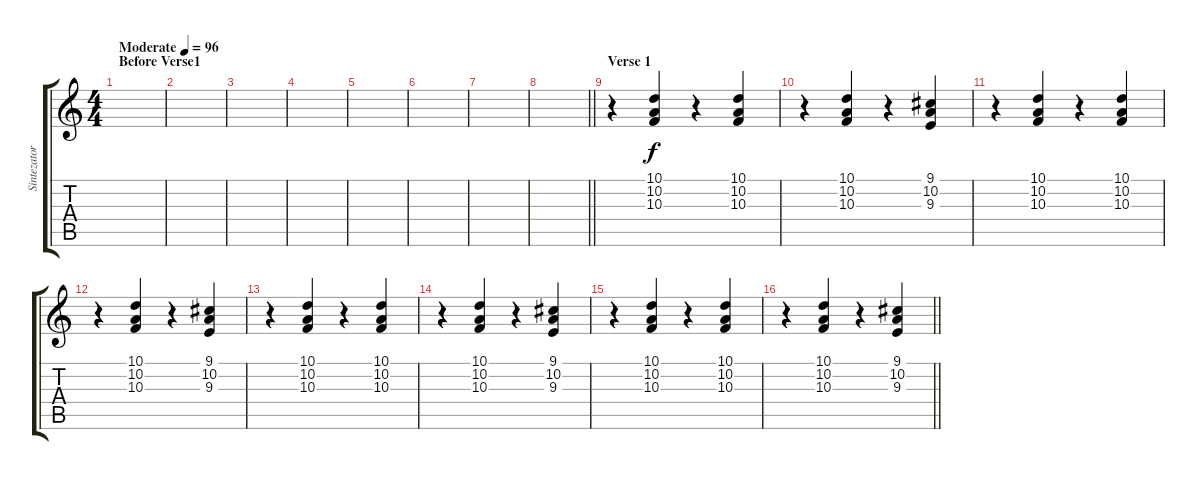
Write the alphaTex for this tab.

\track ("Sintezator" "Sintezator") {instrument pizzicatostrings}
\staff {score tabs}
\tuning (E4 B3 G3 D3 A2 E2) {hide}
\ts (4 4)
\section ("" "Before Verse1")
\tempo (96 "Moderate")
\clef g2
\ks c
|
|
|
|
|
|
|
\barLineRight lightlight
|
\section ("" "Verse 1")
r.4 (10.1 10.2 10.3).4 r.4 (10.1 10.2 10.3).4 |
r.4 (10.1 10.2 10.3).4 r.4 (9.1 10.2 9.3).4 |
r.4 (10.1 10.2 10.3).4 r.4 (10.1 10.2 10.3).4 |
r.4 (10.1 10.2 10.3).4 r.4 (9.1 10.2 9.3).4 |
r.4 (10.1 10.2 10.3).4 r.4 (10.1 10.2 10.3).4 |
r.4 (10.1 10.2 10.3).4 r.4 (9.1 10.2 9.3).4 |
r.4 (10.1 10.2 10.3).4 r.4 (10.1 10.2 10.3).4 |
\barLineRight lightlight
r.4 (10.1 10.2 10.3).4 r.4 (9.1 10.2 9.3).4
